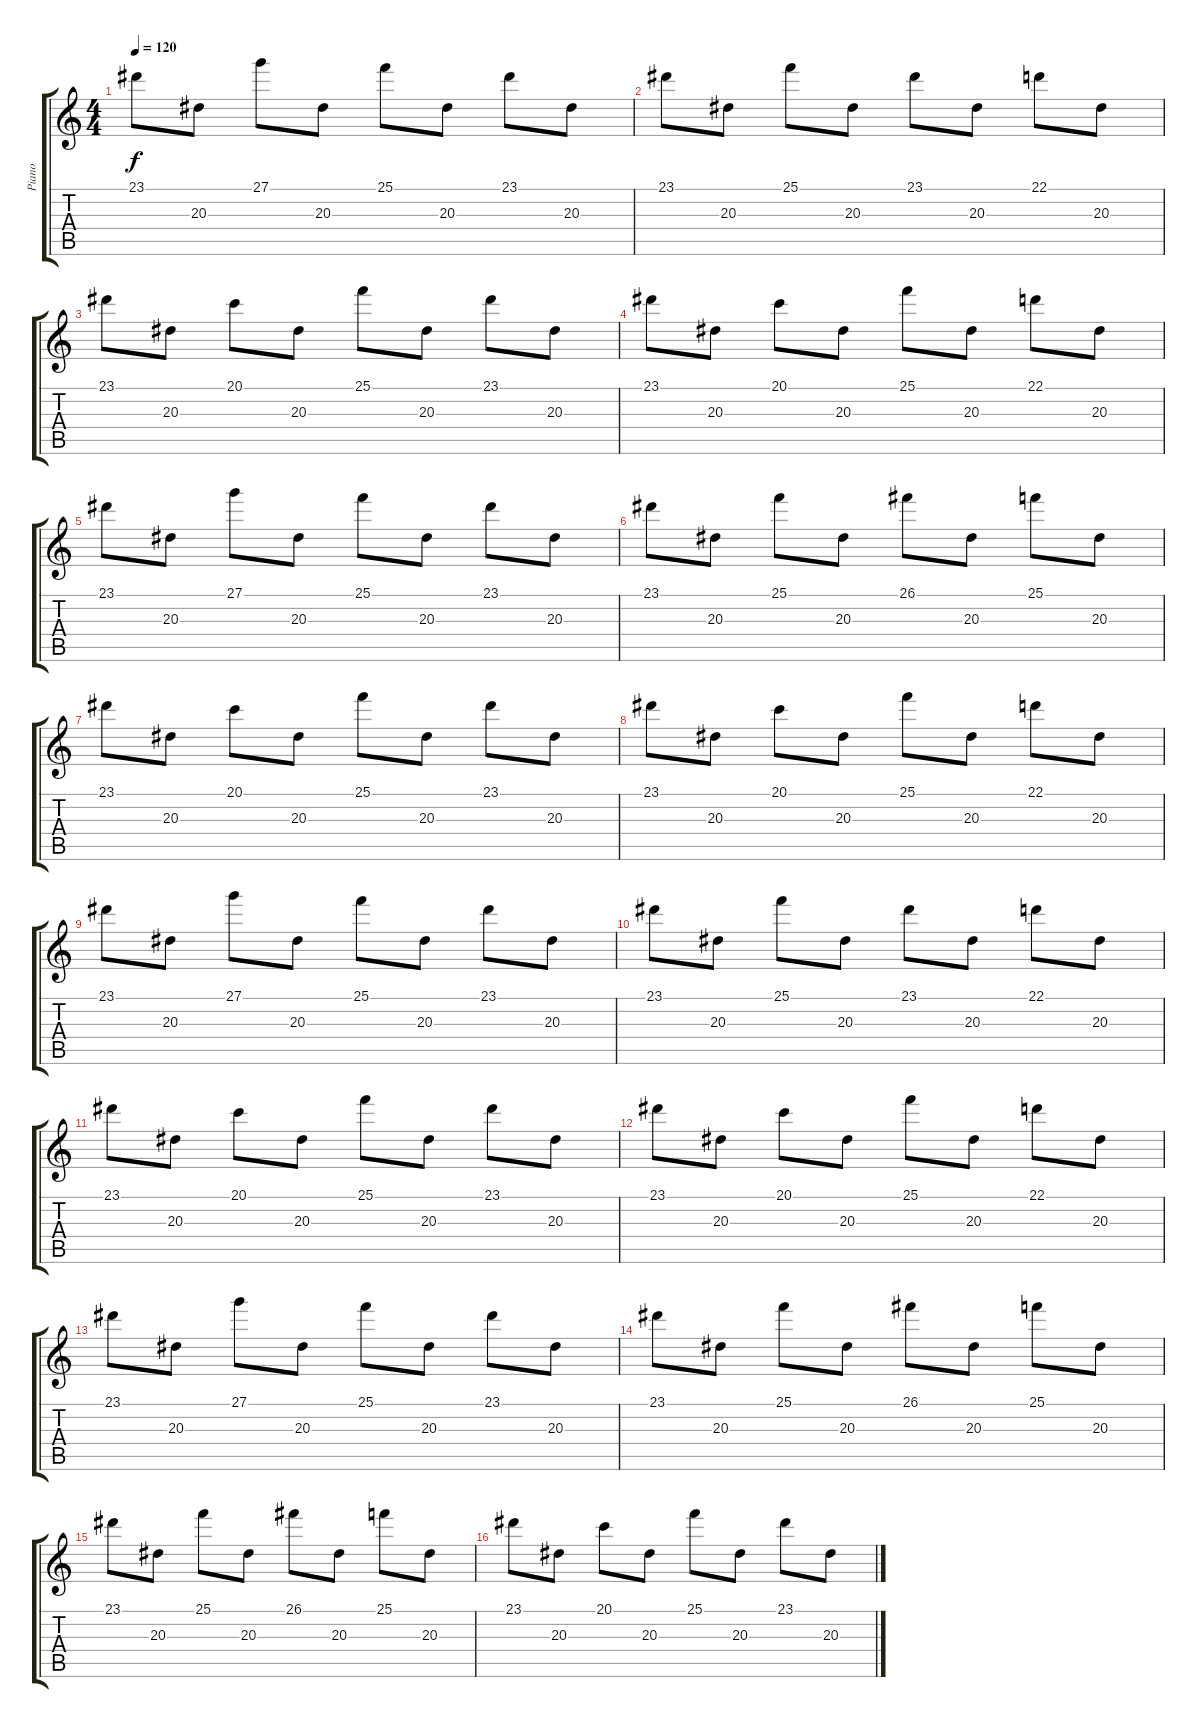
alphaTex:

\track ("Piano" "Piano") {instrument acousticgrandpiano}
\staff {score tabs}
\tuning (E4 B3 G3 D3 A2 E2) {hide}
\ts (4 4)
\tempo 120
\clef g2
\ks c
23.1.8{dy f} 20.3.8 27.1.8 20.3.8 25.1.8 20.3.8 23.1.8 20.3.8 |
23.1.8 20.3.8 25.1.8 20.3.8 23.1.8 20.3.8 22.1.8 20.3.8 |
23.1.8 20.3.8 20.1.8 20.3.8 25.1.8 20.3.8 23.1.8 20.3.8 |
23.1.8 20.3.8 20.1.8 20.3.8 25.1.8 20.3.8 22.1.8 20.3.8 |
23.1.8 20.3.8 27.1.8 20.3.8 25.1.8 20.3.8 23.1.8 20.3.8 |
23.1.8 20.3.8 25.1.8 20.3.8 26.1.8 20.3.8 25.1.8 20.3.8 |
23.1.8 20.3.8 20.1.8 20.3.8 25.1.8 20.3.8 23.1.8 20.3.8 |
23.1.8 20.3.8 20.1.8 20.3.8 25.1.8 20.3.8 22.1.8 20.3.8 |
23.1.8 20.3.8 27.1.8 20.3.8 25.1.8 20.3.8 23.1.8 20.3.8 |
23.1.8 20.3.8 25.1.8 20.3.8 23.1.8 20.3.8 22.1.8 20.3.8 |
23.1.8 20.3.8 20.1.8 20.3.8 25.1.8 20.3.8 23.1.8 20.3.8 |
23.1.8 20.3.8 20.1.8 20.3.8 25.1.8 20.3.8 22.1.8 20.3.8 |
23.1.8 20.3.8 27.1.8 20.3.8 25.1.8 20.3.8 23.1.8 20.3.8 |
23.1.8 20.3.8 25.1.8 20.3.8 26.1.8 20.3.8 25.1.8 20.3.8 |
23.1.8 20.3.8 25.1.8 20.3.8 26.1.8 20.3.8 25.1.8 20.3.8 |
23.1.8 20.3.8 20.1.8 20.3.8 25.1.8 20.3.8 23.1.8 20.3.8
